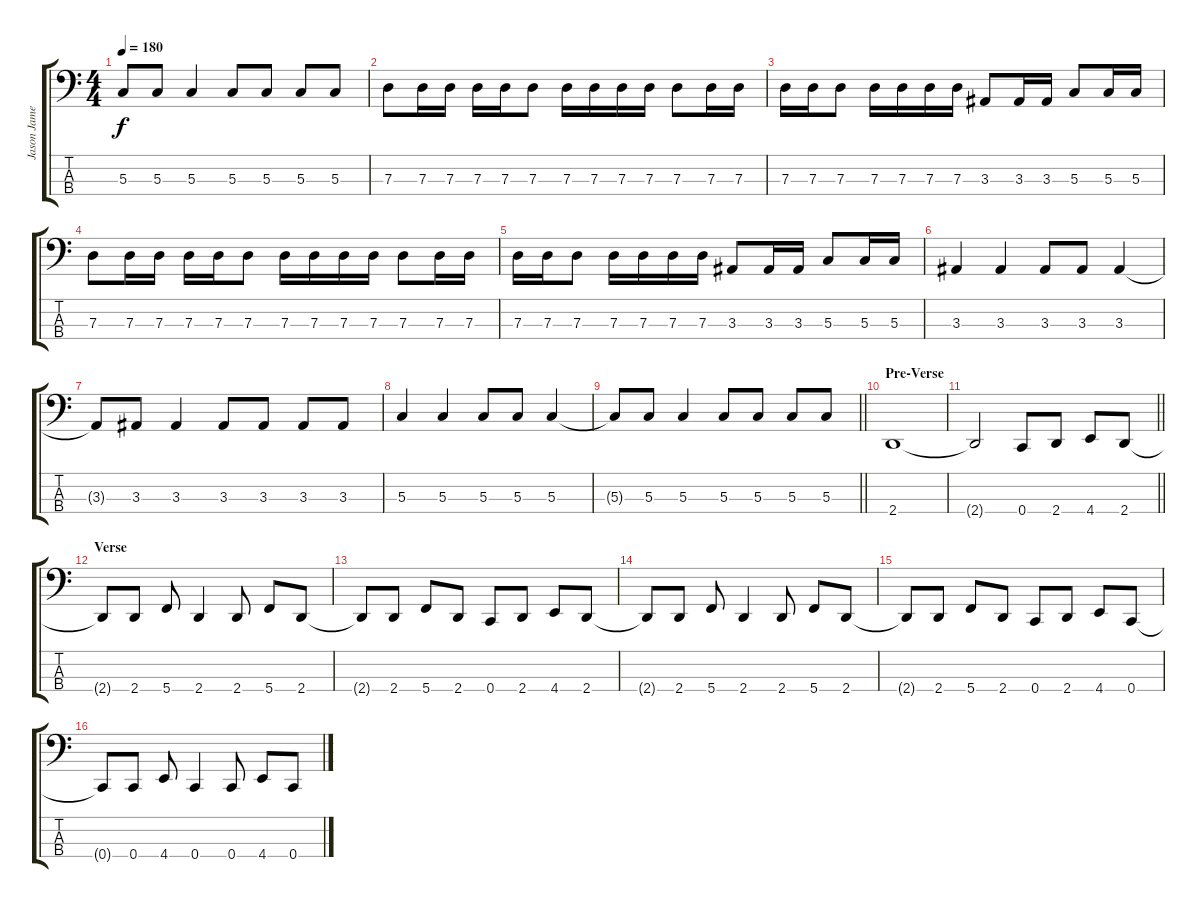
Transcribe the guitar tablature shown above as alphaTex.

\track ("Jason James" "Jason Jame") {instrument electricbasspick}
\staff {score tabs}
\tuning (F2 C2 G1 C1) {hide}
\ts (4 4)
\tempo 180
\clef f4
\ks c
5.3{t}.8{dy f} 5.3.8 5.3.4 5.3.8 5.3.8 5.3.8 5.3.8 |
7.3.8 7.3.16 7.3.16 7.3.16 7.3.16 7.3.8 7.3.16 7.3.16 7.3.16 7.3.16 7.3.8 7.3.16 7.3.16 |
7.3.16 7.3.16 7.3.8 7.3.16 7.3.16 7.3.16 7.3.16 3.3.8 3.3.16 3.3.16 5.3.8 5.3.16 5.3.16 |
7.3.8 7.3.16 7.3.16 7.3.16 7.3.16 7.3.8 7.3.16 7.3.16 7.3.16 7.3.16 7.3.8 7.3.16 7.3.16 |
7.3.16 7.3.16 7.3.8 7.3.16 7.3.16 7.3.16 7.3.16 3.3.8 3.3.16 3.3.16 5.3.8 5.3.16 5.3.16 |
3.3.4 3.3.4 3.3.8 3.3.8 3.3.4 |
3.3{t}.8 3.3.8 3.3.4 3.3.8 3.3.8 3.3.8 3.3.8 |
5.3.4 5.3.4 5.3.8 5.3.8 5.3.4 |
\barLineRight lightlight
5.3{t}.8 5.3.8 5.3.4 5.3.8 5.3.8 5.3.8 5.3.8 |
\section ("" "Pre-Verse")
2.4.1 |
\barLineRight lightlight
2.4{t}.2 0.4.8 2.4.8 4.4.8 2.4.8 |
\section ("" "Verse")
2.4{t}.8 2.4.8 5.4.8 2.4.4 2.4.8 5.4.8 2.4.8 |
2.4{t}.8 2.4.8 5.4.8 2.4.8 0.4.8 2.4.8 4.4.8 2.4.8 |
2.4{t}.8 2.4.8 5.4.8 2.4.4 2.4.8 5.4.8 2.4.8 |
2.4{t}.8 2.4.8 5.4.8 2.4.8 0.4.8 2.4.8 4.4.8 0.4.8 |
0.4{t}.8 0.4.8 4.4.8 0.4.4 0.4.8 4.4.8 0.4.8
